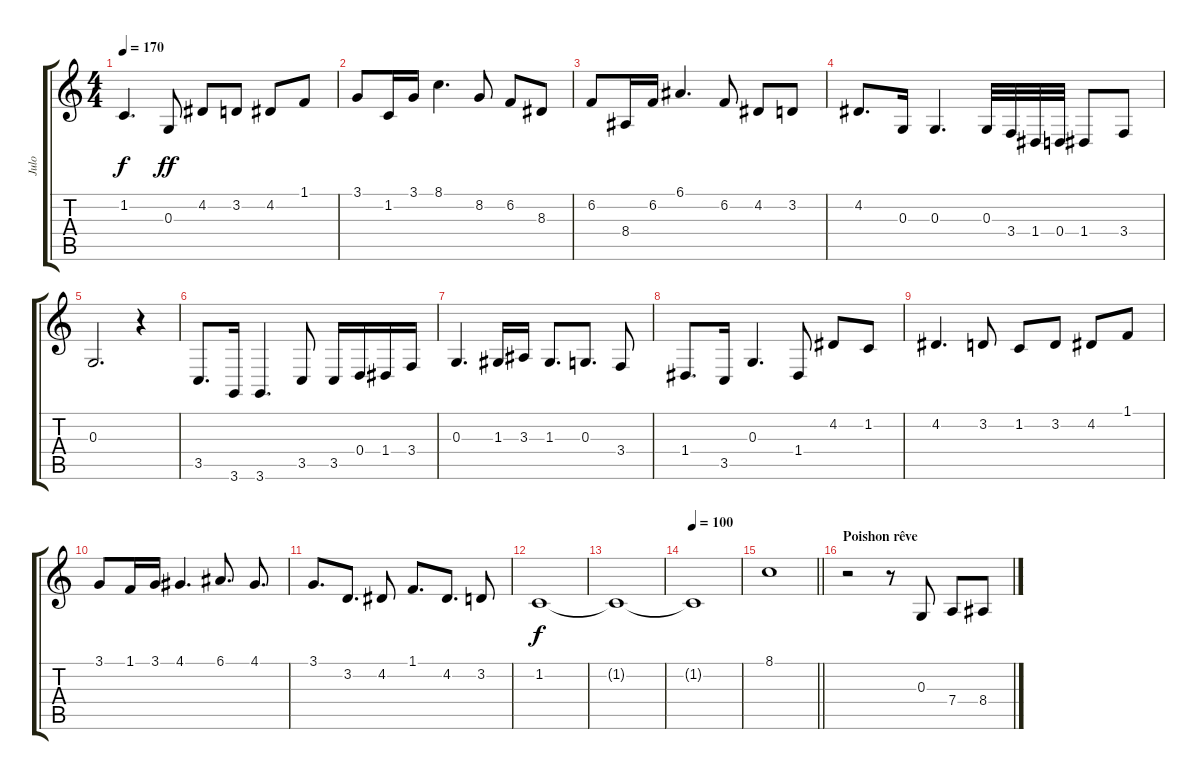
\track ("Julo" "Julo") {instrument lead1square}
\staff {score tabs}
\tuning (E4 B3 G3 D3 A2 E2) {hide}
\ts (4 4)
\tempo 170
\clef g2
\ks c
1.2{t}.4{d dy f} 0.3.8{dy ff} 4.2.8 3.2.8 4.2.8 1.1.8 |
3.1.8 1.2.16 3.1.16 8.1.4{d} 8.2.8 6.2.8 8.3.8 |
6.2.8 8.4.16 6.2.16 6.1.4{d} 6.2.8 4.2.8 3.2.8 |
4.2.8{d} 0.3.16 0.3.4{d} 0.3.32 3.4.32 1.4.32 0.4.32 1.4.8 3.4.8 |
0.3.2{d} r.4 |
3.5.8{d} 3.6.16 3.6.4{d} 3.5.8 3.5.16 0.4.16 1.4.16 3.4.16 |
0.3.4{d} 1.3.16 3.3.16 1.3.8{d} 0.3.8{d} 3.4.8 |
1.4.8{d} 3.5.16 0.3.4{d} 1.4.8 4.2.8 1.2.8 |
4.2.4{d} 3.2.8 1.2.8 3.2.8 4.2.8 1.1.8 |
3.1.8 1.1.16 3.1.16 4.1.4{d} 6.1.8{d} 4.1.8{d} |
3.1.8{d} 3.2.8{d} 4.2.8 1.1.8{d} 4.2.8{d} 3.2.8 |
1.2.1{dy f} |
1.2{t}.1 |
\tempo 100
1.2{t}.1 |
\barLineRight lightlight
8.1.1 |
\section ("" "Poishon rêve")
r.2 r.8 0.3.8 7.4.8 8.4.8
